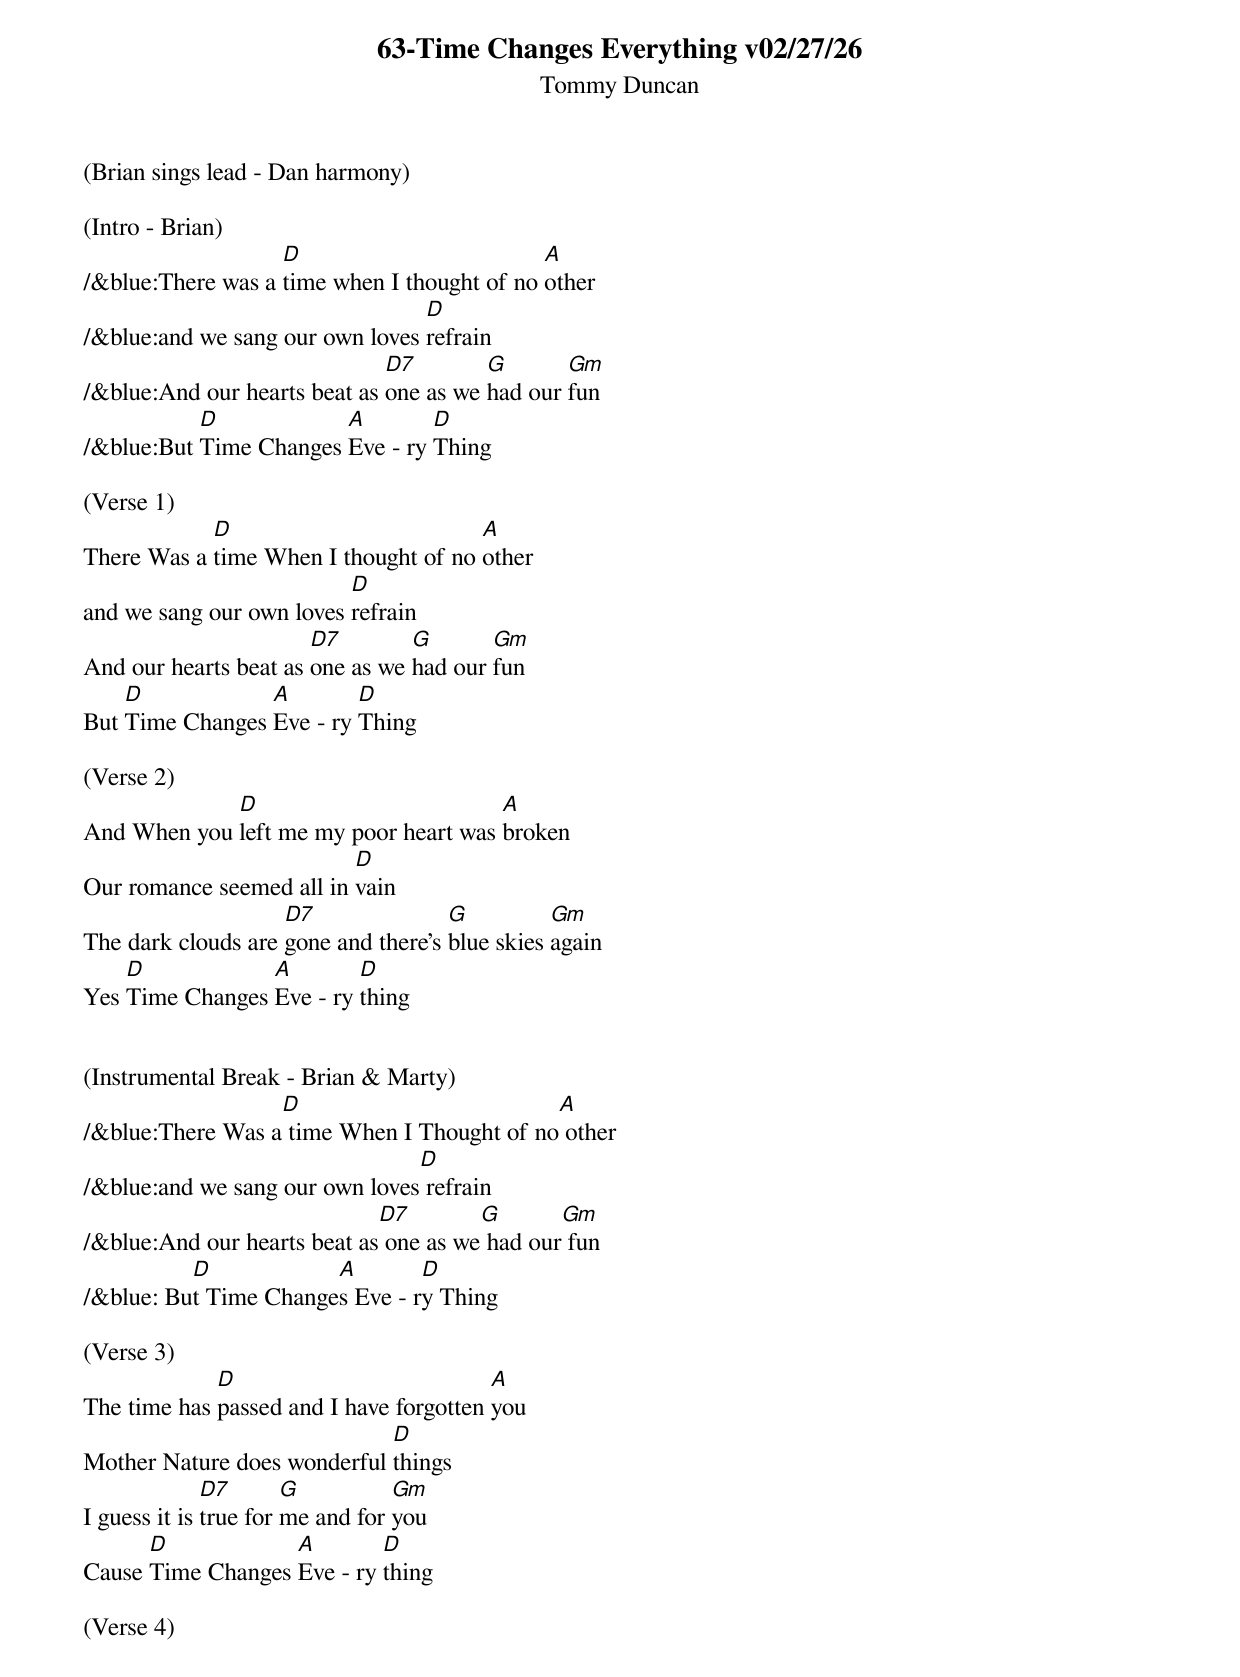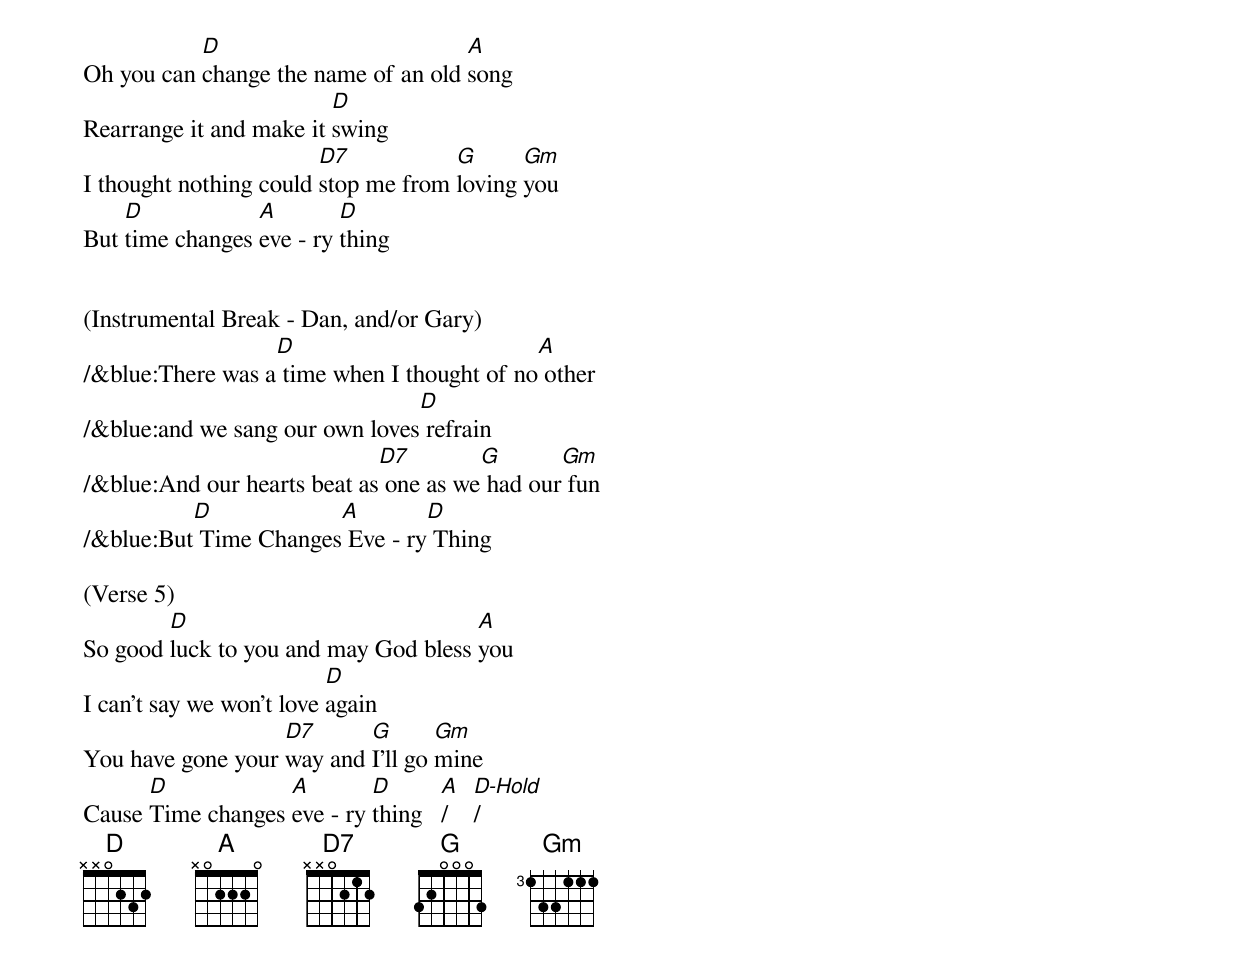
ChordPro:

{title:63-Time Changes Everything v02/27/26}
{subtitle:Tommy Duncan}
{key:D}
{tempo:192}

(Brian sings lead - Dan harmony)

(Intro - Brian)
/&blue:There was a [D]time when I thought of no [A]other
/&blue:and we sang our own loves [D]refrain
/&blue:And our hearts beat as [D7]one as we [G]had our [Gm]fun
/&blue:But [D]Time Changes [A]Eve - ry [D]Thing

(Verse 1)
There Was a [D]time When I thought of no [A]other
and we sang our own loves [D]refrain
And our hearts beat as [D7]one as we [G]had our [Gm]fun
But [D]Time Changes [A]Eve - ry [D]Thing

(Verse 2)
And When you [D]left me my poor heart was [A]broken
Our romance seemed all in [D]vain
The dark clouds are [D7]gone and there's [G]blue skies [Gm]again
Yes [D]Time Changes [A]Eve - ry [D]thing


(Instrumental Break - Brian & Marty)
/&blue:There Was a[D] time When I Thought of no[A] other
/&blue:and we sang our own loves[D] refrain
/&blue:And our hearts beat as[D7] one as we[G] had our[Gm] fun
/&blue: Bu[D]t Time Change[A]s Eve - r[D]y Thing

(Verse 3)
The time has [D]passed and I have forgotten [A]you
Mother Nature does wonderful [D]things
I guess it is [D7]true for [G]me and for [Gm]you
Cause [D]Time Changes [A]Eve - ry [D]thing

(Verse 4)
Oh you can [D]change the name of an old [A]song
Rearrange it and make it [D]swing
I thought nothing could [D7]stop me from [G]loving [Gm]you
But [D]time changes [A]eve - ry [D]thing


(Instrumental Break - Dan, and/or Gary)
/&blue:There was a[D] time when I thought of no[A] other
/&blue:and we sang our own loves[D] refrain
/&blue:And our hearts beat as[D7] one as we[G] had our[Gm] fun
/&blue:But[D] Time Changes[A] Eve - ry[D] Thing

(Verse 5)
So good [D]luck to you and may God bless [A]you
I can't say we won't love [D]again
You have gone your [D7]way and [G]I'll go [Gm]mine
Cause [D]Time changes [A]eve - ry [D]thing   [A]/    [D-Hold]/
